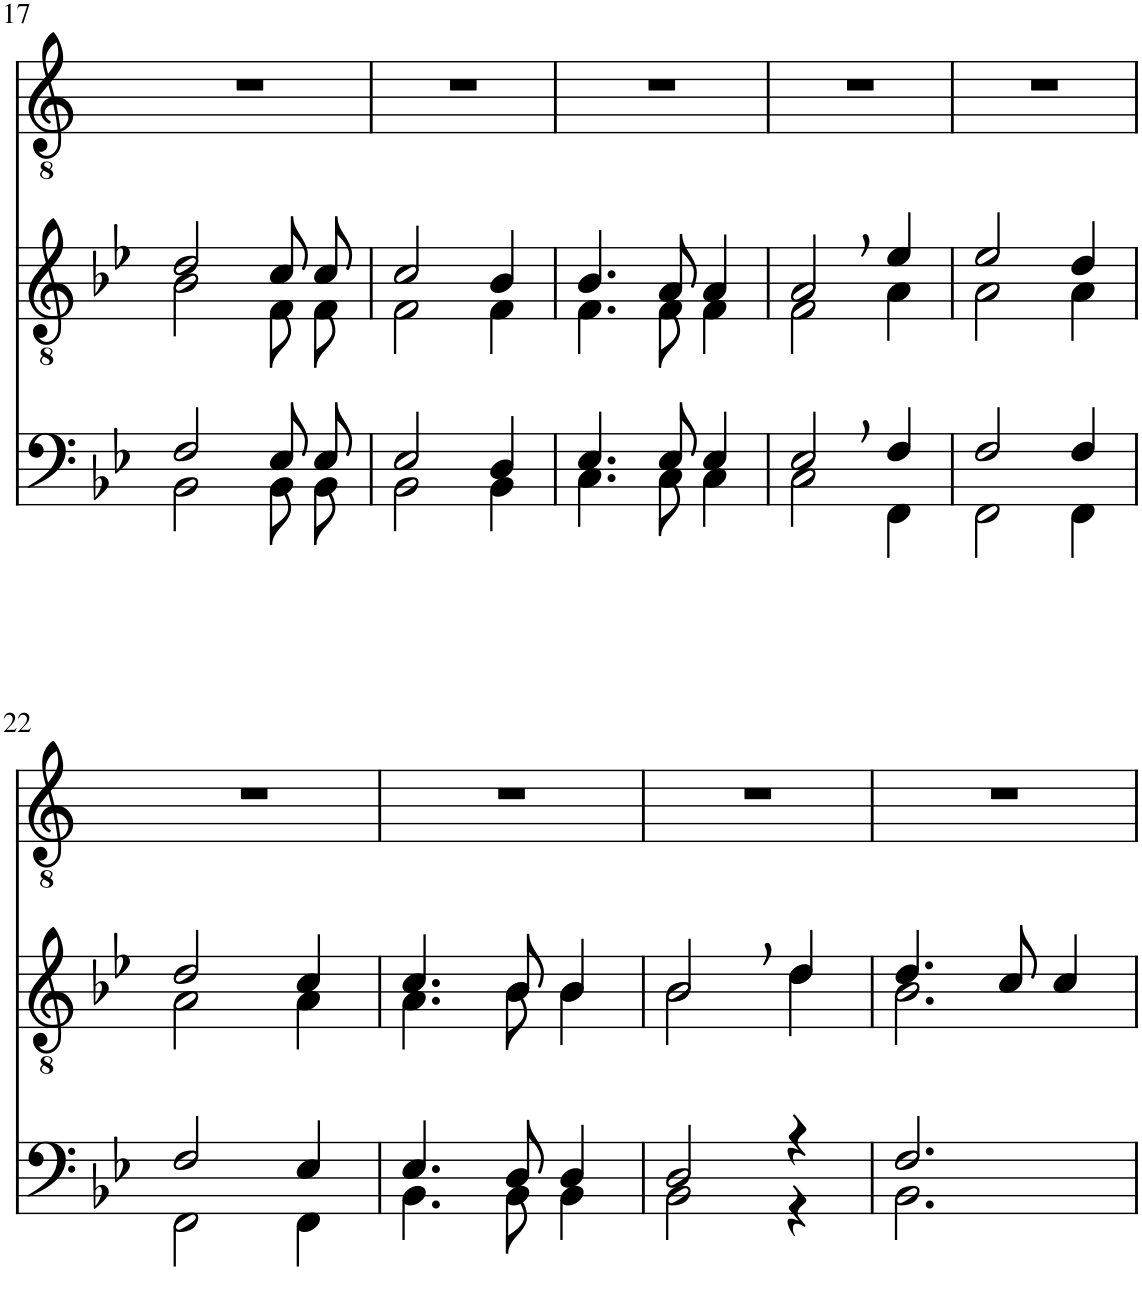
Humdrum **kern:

**kern	**kern
*part2	*part1
*staff2	*staff1
*I"Bass	*I"Tenor
!!LO:PB:g=z
*clefF4	*clefGv2
*k[b-e-]	*k[b-e-]
*M3/4	*M3/4
=17	=17
*^	*^
2F/	2BB-\	2d/	2B-\
8E-/L	8BB-\L	8c/L	8F\L
8E-/J	8BB-\J	8c/J	8F\J
=18	=18	=18	=18
2E-/	2BB-\	2c/	2F\
4D/	4BB-\	4B-/	4F\
=19	=19	=19	=19
4.E-/	4.C\	4.B-/	4.F\
8E-/	8C\	8A/	8F\
4E-/	4C\	4A/	4F\
=20	=20	=20	=20
2E-,/	2C\	2A,/	2F\
4F/	4FF\	4e-/	4A\
=21	=21	=21	=21
2F/	2FF\	2e-/	2A\
4F/	4FF\	4d/	4A\
!!LO:LB:g=z	!!
=22	=22	=22	=22
2F/	2FF\	2d/	2A\
4E-/	4FF\	4c/	4A\
=23	=23	=23	=23
4.E-/	4.BB-\	4.c/	4.A\
8D/	8BB-\	8B-/	8B-\
4D/	4BB-\	4B-/	4B-\
=24	=24	=24	=24
2D/	2BB-\	2B-,/	2B-\
4r	4r	4d/	4d\
=25	=25	=25	=25
2.F/	2.BB-\	4.d/	2.B-\
.	.	8c/	.
.	.	4c/	.
*v	*v	*	*
*	*v	*v
=	=
*-	*-
